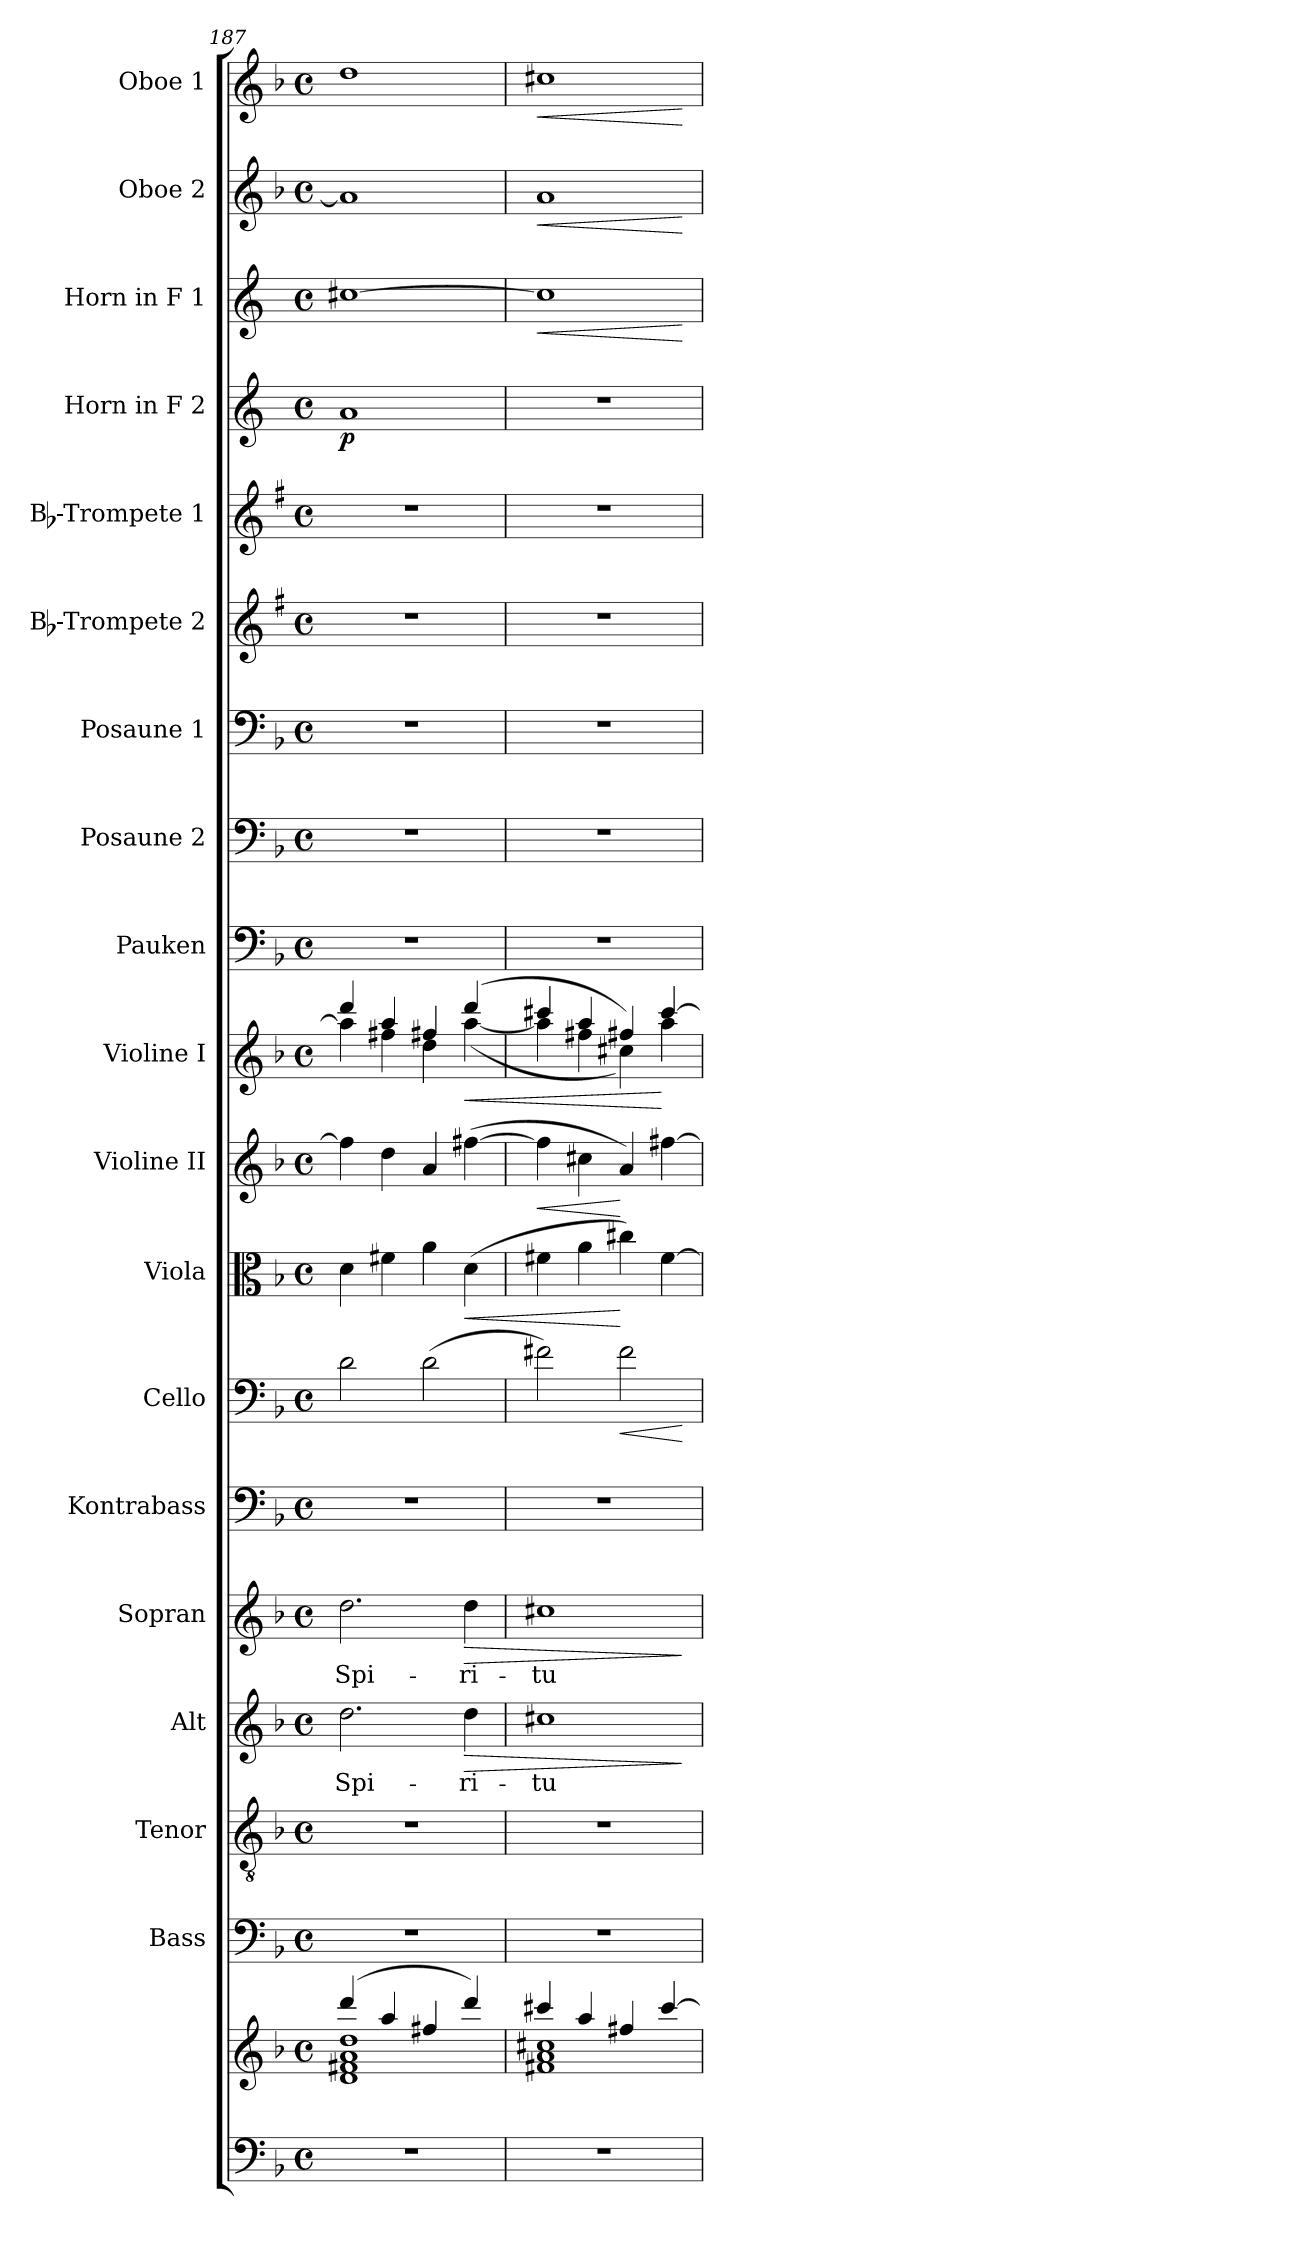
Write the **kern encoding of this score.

**kern	**kern	**kern	**kern	**kern	**text	**dynam	**kern	**text	**dynam	**kern	**kern	**dynam	**kern	**dynam	**kern	**dynam	**kern	**dynam	**kern	**kern	**kern	**kern	**kern	**kern	**dynam	**kern	**dynam	**kern	**dynam	**kern	**dynam
*part19	*part19	*part18	*part17	*part16	*part16	*part16	*part15	*part15	*part15	*part14	*part13	*part13	*part12	*part12	*part11	*part11	*part10	*part10	*part9	*part8	*part7	*part6	*part5	*part4	*part4	*part3	*part3	*part2	*part2	*part1	*part1
*staff20	*staff19	*staff18	*staff17	*staff16	*staff16	*staff16	*staff15	*staff15	*staff15	*staff14	*staff13	*staff13	*staff12	*staff12	*staff11	*staff11	*staff10	*staff10	*staff9	*staff8	*staff7	*staff6	*staff5	*staff4	*staff4	*staff3	*staff3	*staff2	*staff2	*staff1	*staff1
*	*	*I"Bass	*I"Tenor	*I"Alt	*	*	*I"Sopran	*	*	*I"Kontrabass	*I"Cello	*	*I"Viola	*	*I"Violine II	*	*I"Violine I	*	*I"Pauken	*I"Posaune 2	*I"Posaune 1	*I"Bb-Trompete 2	*I"Bb-Trompete 1	*I"Horn in F 2	*	*I"Horn in F 1	*	*I"Oboe 2	*	*I"Oboe 1	*
*	*	*I'B.	*I'T.	*I'A.	*	*	*I'S.	*	*	*I'Kb.	*	*	*I'Vla.	*	*I'Vl. II	*	*I'Vl. I	*	*I'Pk.	*I'Pos. 2	*I'Pos. 1	*I'Bb Trp. 2	*I'Bb Trp. 1	*	*	*	*	*I'Ob. 2	*	*I'Ob. 1	*
*clefF4	*clefG2	*clefF4	*clefGv2	*clefG2	*	*	*clefG2	*	*	*clefF4	*clefF4	*	*clefC3	*	*clefG2	*	*clefG2	*	*clefF4	*clefF4	*clefF4	*clefG2	*clefG2	*clefG2	*	*clefG2	*	*clefG2	*	*clefG2	*
*	*	*	*	*	*	*	*	*	*	*ITrd7c12	*	*	*	*	*	*	*	*	*	*	*	*ITrd1c2	*ITrd1c2	*ITrd4c7	*	*ITrd4c7	*	*	*	*	*
*k[b-]	*k[b-]	*k[b-]	*k[b-]	*k[b-]	*	*	*k[b-]	*	*	*k[b-]	*k[b-]	*	*k[b-]	*	*k[b-]	*	*k[b-]	*	*k[b-]	*k[b-]	*k[b-]	*k[b-]	*k[b-]	*k[b-]	*	*k[b-]	*	*k[b-]	*	*k[b-]	*
*F:	*F:	*F:	*F:	*F:	*	*	*F:	*	*	*F:	*F:	*	*F:	*	*F:	*	*F:	*	*F:	*F:	*F:	*F:	*F:	*F:	*	*F:	*	*F:	*	*F:	*
*M4/4	*M4/4	*M4/4	*M4/4	*M4/4	*	*	*M4/4	*	*	*M4/4	*M4/4	*	*M4/4	*	*M4/4	*	*M4/4	*	*M4/4	*M4/4	*M4/4	*M4/4	*M4/4	*M4/4	*	*M4/4	*	*M4/4	*	*M4/4	*
*met(c)	*met(c)	*met(c)	*met(c)	*met(c)	*	*	*met(c)	*	*	*met(c)	*met(c)	*	*met(c)	*	*met(c)	*	*met(c)	*	*met(c)	*met(c)	*met(c)	*met(c)	*met(c)	*met(c)	*	*met(c)	*	*met(c)	*	*met(c)	*
=187	=187	=187	=187	=187	=187	=187	=187	=187	=187	=187	=187	=187	=187	=187	=187	=187	=187	=187	=187	=187	=187	=187	=187	=187	=187	=187	=187	=187	=187	=187	=187
*	*^	*	*	*	*	*	*	*	*	*	*	*	*	*	*	*	*	*	*	*	*	*	*	*	*	*	*	*	*	*	*
!	!	!	!	!	!	!LO:LY:b	!	!	!LO:LY:b	!	!	!	!	!	!	!	!	!	!	!	!	!	!	!	!	!LO:DY:b	!	!	!	!	!	!
*	*	*	*	*	*	*	*	*	*	*	*	*	*	*	*	*	*	*^	*	*	*	*	*	*	*	*	*	*	*	*	*	*
1r	(4ddd/	1d 1f#X 1a 1dd	1r	1r	2.dd\	Spi-	.	2.dd\	Spi-	.	1r	2d\	.	4d\	.	4ff#\]	.	4ddd/	4aa\]	.	1r	1r	1r	1r	1r	1d	p	[1f#X	.	1a]	.	1dd	.
.	4aa/	.	.	.	.	.	.	.	.	.	.	.	.	4f#X\	.	4dd\	.	4aa/	4ff#X\	.	.	.	.	.	.	.	.	.	.	.	.	.	.
.	4ff#X/	.	.	.	.	.	.	.	.	.	.	(>2d\	.	4a\	.	4a/	.	4ff#X/	4dd\	.	.	.	.	.	.	.	.	.	.	.	.	.	.
!	!	!	!	!	!	!LO:LY:b	!LO:HP:b	!	!LO:LY:b	!LO:HP:b	!	!	!	!	!LO:HP:b	!	!	!	!	!LO:HP:b	!	!	!	!	!	!	!	!	!	!	!	!	!
.	4ddd/)	.	.	.	4dd\	-ri-	>	4dd\	-ri-	>	.	.	.	(>4d\	<	(>[4ff#X\	.	(4ddd/	(<[<4aa\	<	.	.	.	.	.	.	.	.	.	.	.	.	.
=188	=188	=188	=188	=188	=188	=188	=188	=188	=188	=188	=188	=188	=188	=188	=188	=188	=188	=188	=188	=188	=188	=188	=188	=188	=188	=188	=188	=188	=188	=188	=188	=188	=188
!	!	!	!	!	!	!LO:LY:b	!	!	!LO:LY:b	!	!	!	!	!	!	!	!LO:HP:b	!	!	!	!	!	!	!	!	!	!	!	!LO:HP:b	!	!LO:HP:b	!	!LO:HP:b
1r	4ccc#X/	1f#X 1a 1cc#X	1r	1r	1cc#X	-tu	.	1cc#X	-tu	.	1r	2f#X\)	.	4f#X\	.	4ff#\]	<	4ccc#X/	4aa\]	.	1r	1r	1r	1r	1r	1r	.	1f#]	<	1a	<	1cc#X	<
.	4aa/	.	.	.	.	.	.	.	.	.	.	.	.	4a\	.	4cc#X\	.	4aa/	4ff#X\	.	.	.	.	.	.	.	.	.	.	.	.	.	.
!	!	!	!	!	!	!	!	!	!	!	!	!	!LO:HP:b	!	!	!	!	!	!	!	!	!	!	!	!	!	!	!	!	!	!	!	!
.	4ff#X/	.	.	.	.	.	.	.	.	.	.	2f#\	<	4cc#X\)	[	4a/)	[	4ff#X/)	4cc#X\)	.	.	.	.	.	.	.	.	.	.	.	.	.	.
.	[>4ccc#/	.	.	.	.	.	.	.	.	.	.	.	.	[4f#\	.	[4ff#X\	.	[>4ccc#/	4aa\	[	.	.	.	.	.	.	.	.	.	.	.	.	.
*	*v	*v	*	*	*	*	*	*	*	*	*	*	*	*	*	*	*	*v	*v	*	*	*	*	*	*	*	*	*	*	*	*	*	*
.	.	.	.	.	.	]	.	.	]	.	.	[	.	.	.	.	.	.	.	.	.	.	.	.	.	.	[	.	[	.	[
=	=	=	=	=	=	=	=	=	=	=	=	=	=	=	=	=	=	=	=	=	=	=	=	=	=	=	=	=	=	=	=
*-	*-	*-	*-	*-	*-	*-	*-	*-	*-	*-	*-	*-	*-	*-	*-	*-	*-	*-	*-	*-	*-	*-	*-	*-	*-	*-	*-	*-	*-	*-	*-
